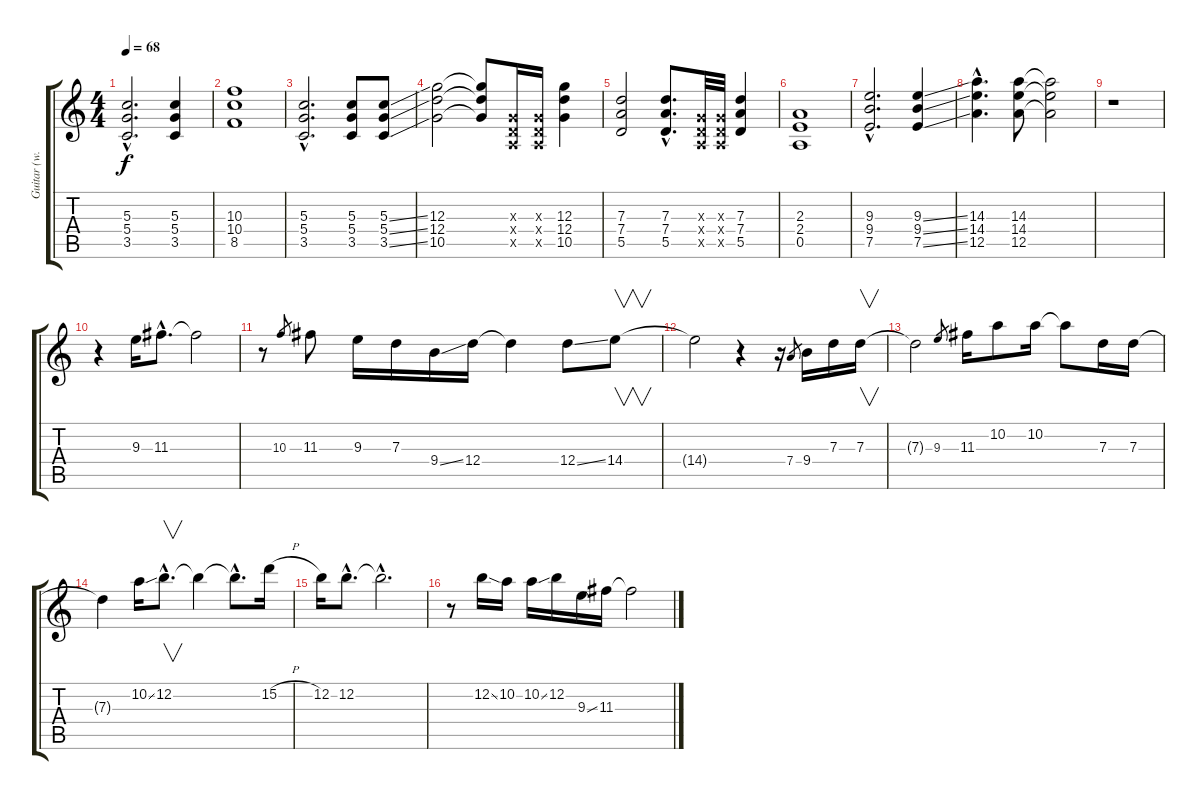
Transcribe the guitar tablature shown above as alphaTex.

\track ("Guitar (w.dist.)" "Guitar (w.") {instrument distortionguitar}
\staff {score tabs}
\tuning (E4 B3 G3 D3 A2 E2) {hide}
\ts (4 4)
\tempo 68
\clef g2
\ks c
(5.3{hac} 5.4{hac} 3.5{hac}).2{d dy f} (5.3 5.4 3.5).4 |
(10.3 10.4 8.5).1 |
(5.3{hac} 5.4{hac} 3.5{hac}).2{d} (5.3 5.4 3.5).8 (5.3{ss} 5.4{ss} 3.5{ss}).8 |
(12.3 12.4 10.5).2 (12.3{t} 12.4{t} 10.5{t}).8 (0.3{x} 0.4{x} 0.5{x}).16 (0.3{x} 0.4{x} 0.5{x}).16 (12.3 12.4 10.5).4 |
(7.3 7.4 5.5).2 (7.3{hac} 7.4{hac} 5.5{hac}).8{d} (0.3{x} 0.4{x} 0.5{x}).32 (0.3{x} 0.4{x} 0.5{x}).32 (7.3 7.4 5.5).4 |
(2.3 2.4 0.5).1 |
(9.3{hac} 9.4{hac} 7.5{hac}).2{d} (9.3{ss} 9.4{ss} 7.5{ss}).4 |
(14.3{hac} 14.4{hac} 12.5{hac}).4{d} (14.3 14.4 12.5).8 (14.3{t} 14.4{t} 12.5{t}).2 |
r.1 |
r.4 9.3.16 11.3{hac}.8{d} 11.3{t}.2 |
r.8 10.3.8{gr} 11.3.8 9.3.16 7.3.16 9.4{ss}.16 12.4.16 12.4{t}.4 12.4{ss}.8 14.4.8{v} |
14.4{t}.2 r.4 r.16 7.4.8{gr} 9.4.16 7.3.16 7.3.16{v} |
7.3{t}.2 9.3.8{gr} 11.3.16 10.2.8 10.2.16 10.2{t}.8 7.3.16 7.3.16 |
7.3{t}.4 10.2{ss}.16 12.2{hac}.8{v d} 12.2{t}.4 12.2{hac t}.8{d} 15.2{h}.16 |
12.2.16 12.2{hac}.8{d} 12.2{hac t}.2{d} |
r.8 12.2{ss}.16 10.2.16 10.2{ss}.16 12.2.16 9.3{ss}.16 11.3.16 11.3{t}.2
